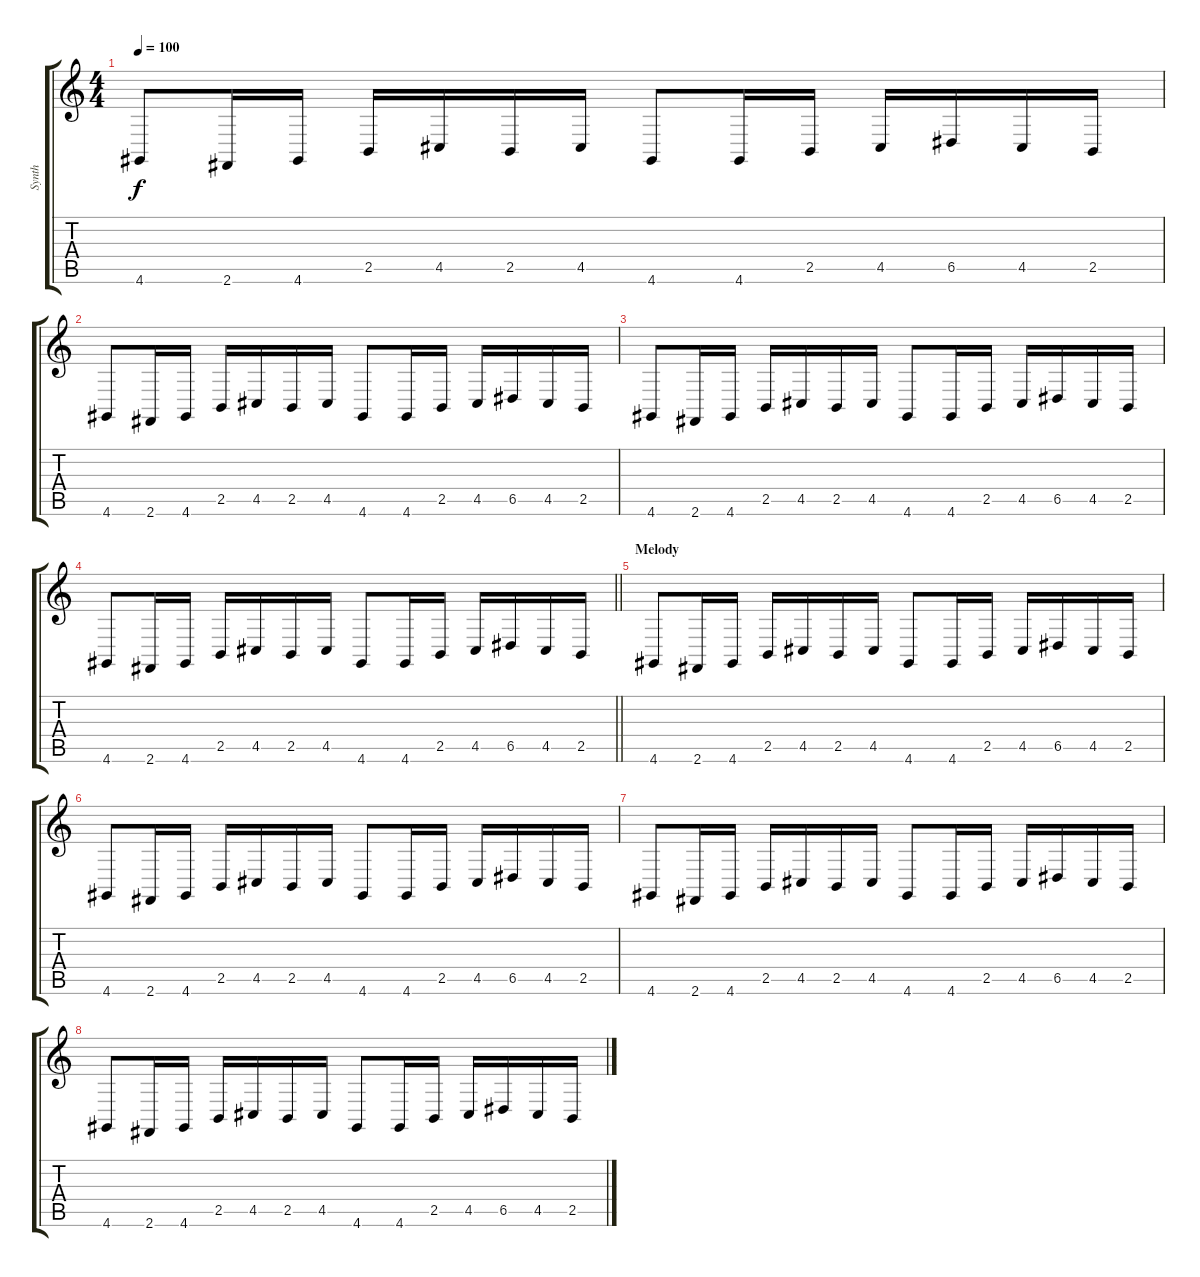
\track ("Synth" "Synth") {instrument drawbarorgan}
\staff {score tabs}
\tuning (E4 B3 G3 D3 A2 E2) {hide}
\ts (4 4)
\tempo 100
\clef g2
\ks c
4.6.8{dy f} 2.6.16 4.6.16 2.5.16 4.5.16 2.5.16 4.5.16 4.6.8 4.6.16 2.5.16 4.5.16 6.5.16 4.5.16 2.5.16 |
4.6.8 2.6.16 4.6.16 2.5.16 4.5.16 2.5.16 4.5.16 4.6.8 4.6.16 2.5.16 4.5.16 6.5.16 4.5.16 2.5.16 |
4.6.8 2.6.16 4.6.16 2.5.16 4.5.16 2.5.16 4.5.16 4.6.8 4.6.16 2.5.16 4.5.16 6.5.16 4.5.16 2.5.16 |
\barLineRight lightlight
4.6.8 2.6.16 4.6.16 2.5.16 4.5.16 2.5.16 4.5.16 4.6.8 4.6.16 2.5.16 4.5.16 6.5.16 4.5.16 2.5.16 |
\section ("" "Melody")
4.6.8 2.6.16 4.6.16 2.5.16 4.5.16 2.5.16 4.5.16 4.6.8 4.6.16 2.5.16 4.5.16 6.5.16 4.5.16 2.5.16 |
4.6.8 2.6.16 4.6.16 2.5.16 4.5.16 2.5.16 4.5.16 4.6.8 4.6.16 2.5.16 4.5.16 6.5.16 4.5.16 2.5.16 |
4.6.8 2.6.16 4.6.16 2.5.16 4.5.16 2.5.16 4.5.16 4.6.8 4.6.16 2.5.16 4.5.16 6.5.16 4.5.16 2.5.16 |
4.6.8 2.6.16 4.6.16 2.5.16 4.5.16 2.5.16 4.5.16 4.6.8 4.6.16 2.5.16 4.5.16 6.5.16 4.5.16 2.5.16
